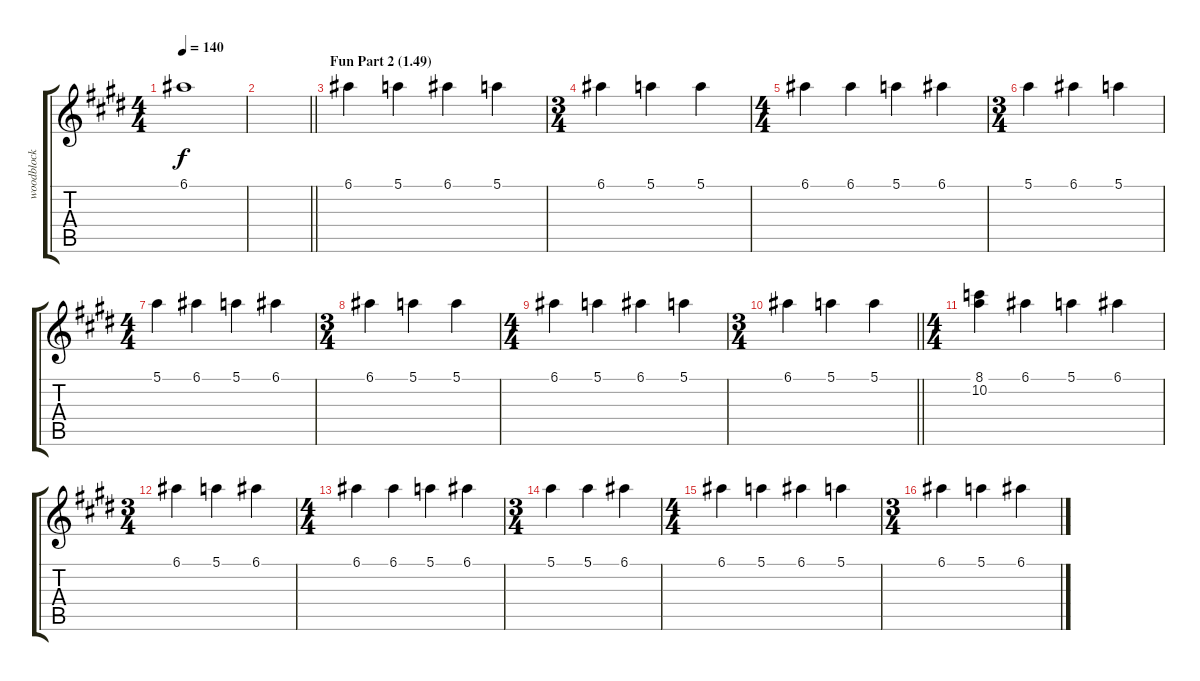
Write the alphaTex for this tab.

\track ("woodblock" "woodblock") {instrument woodblock}
\staff {score tabs}
\tuning (E5 B4 G4 D4 A3 E3) {hide}
\ts (4 4)
\tempo 140
\clef g2
\ks e
6.1.1{dy f} |
\barLineRight lightlight
|
\section ("" "Fun Part 2 (1.49)")
6.1.4 5.1.4 6.1.4 5.1.4 |
\ts (3 4)
6.1.4 5.1.4 5.1.4 |
\ts (4 4)
6.1.4 6.1.4 5.1.4 6.1.4 |
\ts (3 4)
5.1.4 6.1.4 5.1.4 |
\ts (4 4)
5.1.4 6.1.4 5.1.4 6.1.4 |
\ts (3 4)
6.1.4 5.1.4 5.1.4 |
\ts (4 4)
6.1.4 5.1.4 6.1.4 5.1.4 |
\ts (3 4)
\barLineRight lightlight
6.1.4 5.1.4 5.1.4 |
\ts (4 4)
(8.1 10.2).4 6.1.4 5.1.4 6.1.4 |
\ts (3 4)
6.1.4 5.1.4 6.1.4 |
\ts (4 4)
6.1.4 6.1.4 5.1.4 6.1.4 |
\ts (3 4)
5.1.4 5.1.4 6.1.4 |
\ts (4 4)
6.1.4 5.1.4 6.1.4 5.1.4 |
\ts (3 4)
6.1.4 5.1.4 6.1.4
